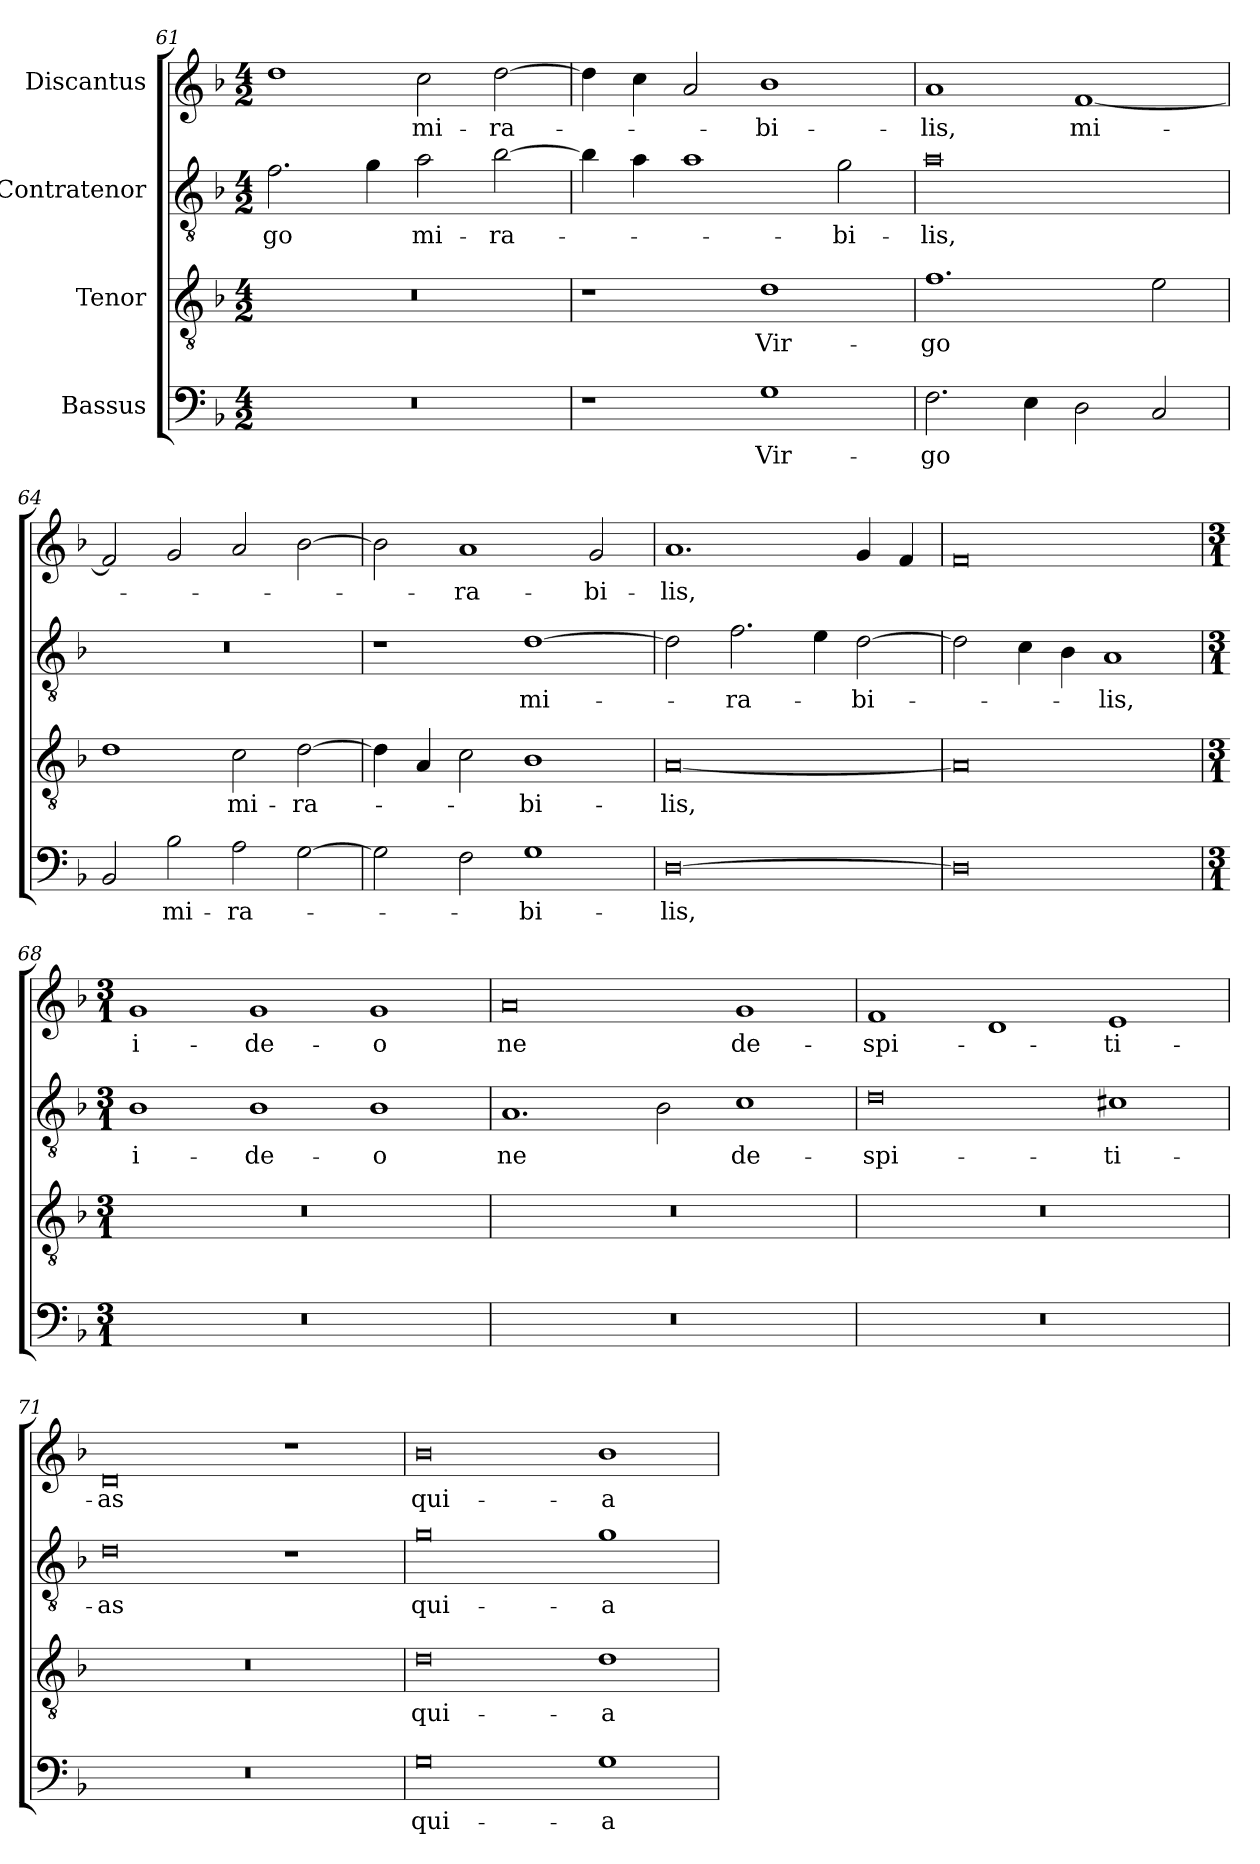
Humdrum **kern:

**kern	**text	**kern	**text	**kern	**text	**kern	**text
*part4	*part4	*part3	*part3	*part2	*part2	*part1	*part1
*staff4	*staff4	*staff3	*staff3	*staff2	*staff2	*staff1	*staff1
*I"Bassus	*	*I"Tenor	*	*I"Contratenor	*	*I"Discantus	*
*clefF4	*	*clefGv2	*	*clefGv2	*	*clefG2	*
*k[b-]	*	*k[b-]	*	*k[b-]	*	*k[b-]	*
*M4/2	*	*M4/2	*	*M4/2	*	*M4/2	*
=61	=61	=61	=61	=61	=61	=61	=61
0r	.	0r	.	2.f\	-go	1dd\	.
.	.	.	.	4g\	.	.	.
.	.	.	.	2a\	mi-	2cc\	mi-
.	.	.	.	[2b-\	-ra-	[2dd\	-ra-
=62	=62	=62	=62	=62	=62	=62	=62
1r	.	1r	.	4b-\]	.	4dd\]	.
.	.	.	.	4a\	.	4cc\	.
.	.	.	.	1a\	.	2a/	.
1G\	Vir-	1d\	Vir-	.	.	1b-\	-bi-
.	.	.	.	2g\	-bi-	.	.
=63	=63	=63	=63	=63	=63	=63	=63
2.F\	-go	1.f\	-go	0a\	-lis,	1a/	-lis,
4E\	.	.	.	.	.	.	.
2D\	.	.	.	.	.	[1f/	mi-
2C/	.	2e\	.	.	.	.	.
=64	=64	=64	=64	=64	=64	=64	=64
2BB-/	.	1d\	.	0r	.	2f/]	.
2B-\	mi-	.	.	.	.	2g/	.
2A\	-ra-	2c\	mi-	.	.	2a/	.
[2G\	.	[2d\	-ra-	.	.	[2b-\	.
=65	=65	=65	=65	=65	=65	=65	=65
2G\]	.	4d\]	.	1r	.	2b-\]	.
.	.	4A/	.	.	.	.	.
2F\	.	2c\	.	.	.	1a/	-ra-
1G\	-bi-	1B-\	-bi-	[1d\	mi-	.	.
.	.	.	.	.	.	2g/	-bi-
=66	=66	=66	=66	=66	=66	=66	=66
[0D\	-lis,	[0A/	-lis,	2d\]	.	1.a/	-lis,
.	.	.	.	2.f\	-ra-	.	.
.	.	.	.	4e\	.	.	.
.	.	.	.	[2d\	-bi-	4g/	.
.	.	.	.	.	.	4f/	.
=67	=67	=67	=67	=67	=67	=67	=67
0D\]	.	0A/]	.	2d\]	.	0f/	.
.	.	.	.	4c\	.	.	.
.	.	.	.	4B-\	.	.	.
.	.	.	.	1A/	-lis,	.	.
=68	=68	=68	=68	=68	=68	=68	=68
*M3/1	*	*M3/1	*	*M3/1	*	*M3/1	*
0.r	.	0.r	.	1B-\	i-	1g/	i-
.	.	.	.	1B-\	-de-	1g/	-de-
.	.	.	.	1B-\	-o	1g/	-o
=69	=69	=69	=69	=69	=69	=69	=69
0.r	.	0.r	.	1.A/	ne	0a/	ne
.	.	.	.	2B-\	.	.	.
.	.	.	.	1c\	de-	1g/	de-
=70	=70	=70	=70	=70	=70	=70	=70
0.r	.	0.r	.	0d\	-spi-	1f/	-spi-
.	.	.	.	.	.	1d/	.
.	.	.	.	1c#X\	-ti-	1e/	-ti-
=71	=71	=71	=71	=71	=71	=71	=71
0.r	.	0.r	.	0d\	-as	0d/	-as
.	.	.	.	1r	.	1r	.
=72	=72	=72	=72	=72	=72	=72	=72
0G\	qui-	0d\	qui-	0g\	qui-	0b-\	qui-
1G\	-a	1d\	-a	1g\	-a	1b-\	-a
=	=	=	=	=	=	=	=
*-	*-	*-	*-	*-	*-	*-	*-
